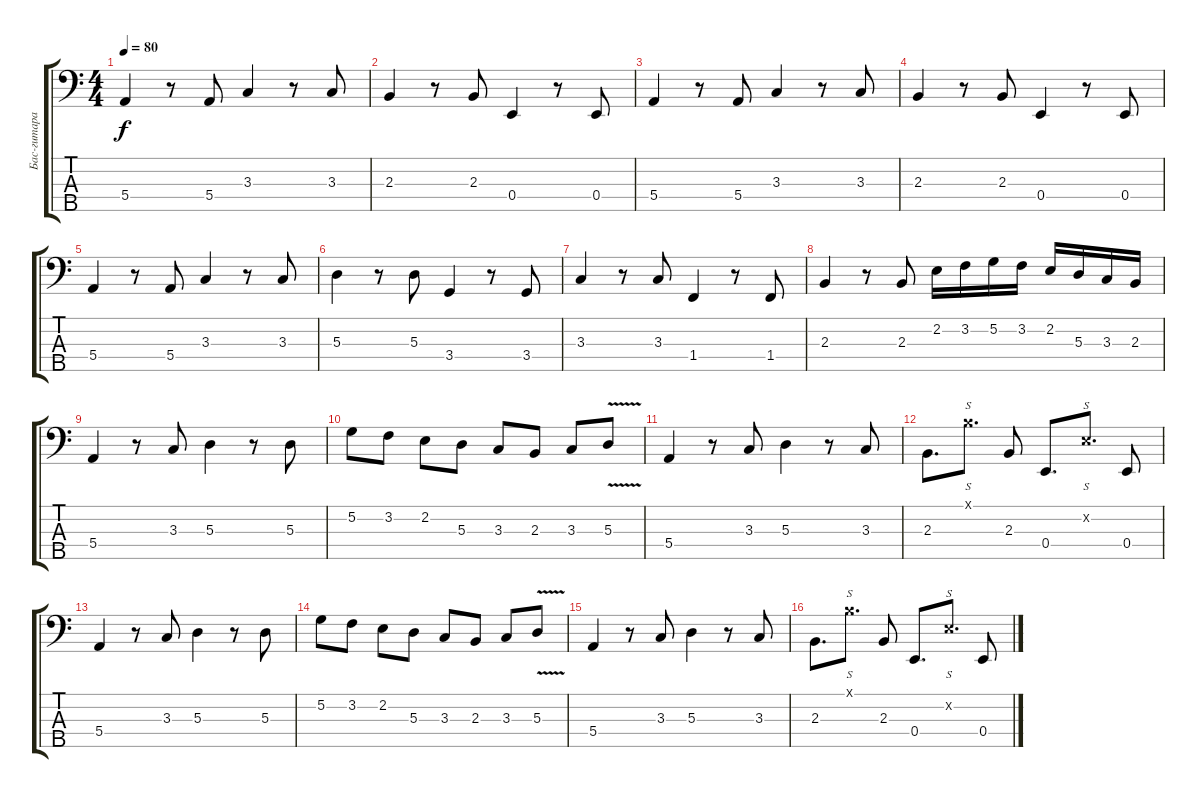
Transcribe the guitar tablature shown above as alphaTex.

\track ("Бас-гитара" "Бас-гитара") {instrument fretlessbass}
\staff {score tabs}
\tuning (G2 D2 A1 E1 B0) {hide}
\ts (4 4)
\tempo 80
\clef f4
\ks c
5.4.4{dy f} r.8 5.4.8 3.3.4 r.8 3.3.8 |
2.3.4 r.8 2.3.8 0.4.4 r.8 0.4.8 |
5.4.4 r.8 5.4.8 3.3.4 r.8 3.3.8 |
2.3.4 r.8 2.3.8 0.4.4 r.8 0.4.8 |
5.4.4 r.8 5.4.8 3.3.4 r.8 3.3.8 |
5.3.4 r.8 5.3.8 3.4.4 r.8 3.4.8 |
3.3.4 r.8 3.3.8 1.4.4 r.8 1.4.8 |
2.3.4 r.8 2.3.8 2.2.16 3.2.16 5.2.16 3.2.16 2.2.16 5.3.16 3.3.16 2.3.16 |
5.4.4 r.8 3.3.8 5.3.4 r.8 5.3.8 |
5.2.8 3.2.8 2.2.8 5.3.8 3.3.8 2.3.8 3.3.8 5.3{v}.8 |
5.4.4 r.8 3.3.8 5.3.4 r.8 3.3.8 |
2.3.8{d} 4.1{x}.8{s d} 2.3.8 0.4.8{d} 2.2{x}.8{s d} 0.4.8 |
5.4.4 r.8 3.3.8 5.3.4 r.8 5.3.8 |
5.2.8 3.2.8 2.2.8 5.3.8 3.3.8 2.3.8 3.3.8 5.3{v}.8 |
5.4.4 r.8 3.3.8 5.3.4 r.8 3.3.8 |
2.3.8{d} 4.1{x}.8{s d} 2.3.8 0.4.8{d} 2.2{x}.8{s d} 0.4.8
